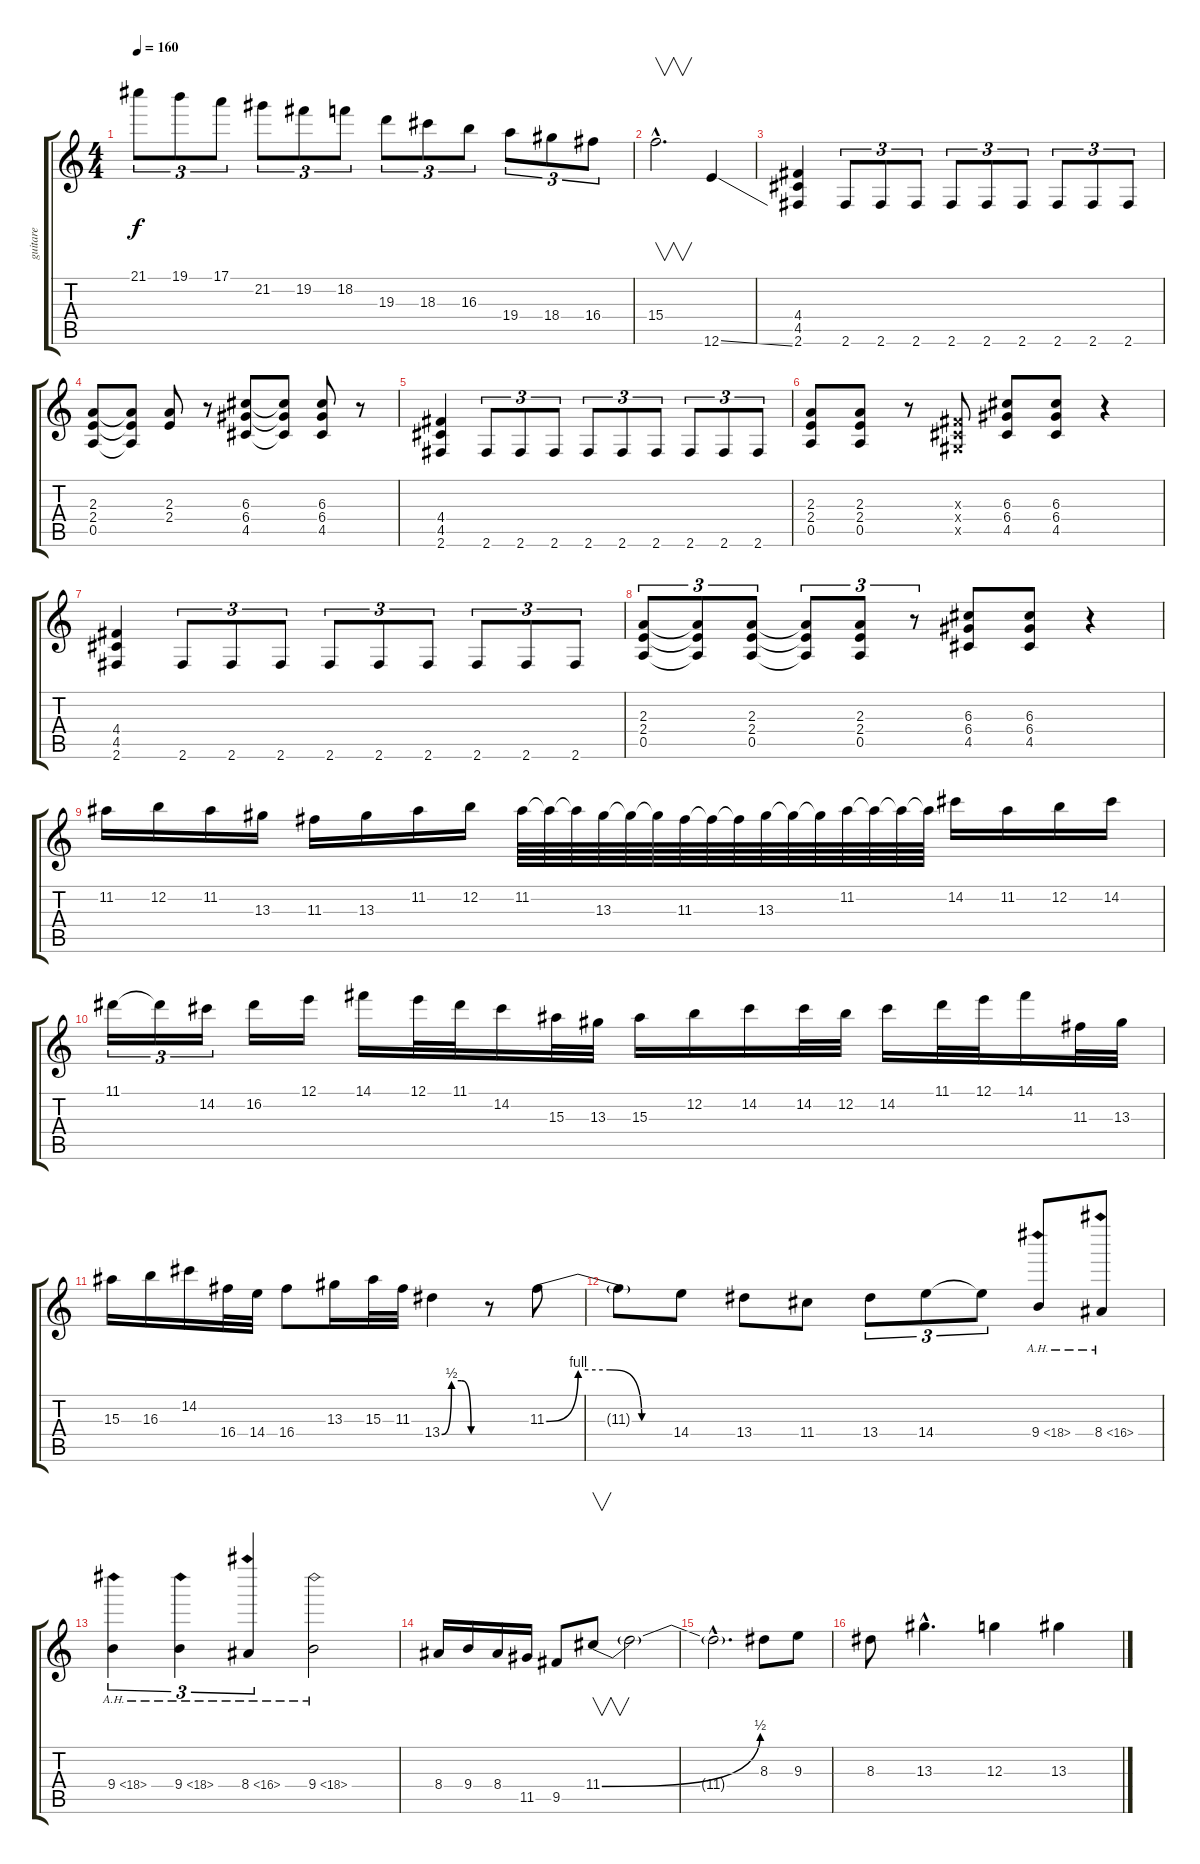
\track ("guitare" "guitare") {instrument distortionguitar}
\staff {score tabs}
\tuning (E4 B3 G3 D3 A2 E2) {hide}
\ts (4 4)
\tempo 160
\clef g2
\ks c
21.1.8{tu (3 2) dy f} 19.1.8{tu (3 2)} 17.1.8{tu (3 2)} 21.2.8{tu (3 2)} 19.2.8{tu (3 2)} 18.2.8{tu (3 2)} 19.3.8{tu (3 2)} 18.3.8{tu (3 2)} 16.3.8{tu (3 2)} 19.4.8{tu (3 2)} 18.4.8{tu (3 2)} 16.4.8{tu (3 2)} |
15.4{hac}.2{v d} 12.6{ss}.4 |
(4.4 4.5 2.6).4 2.6.8{tu (3 2)} 2.6.8{tu (3 2)} 2.6.8{tu (3 2)} 2.6.8{tu (3 2)} 2.6.8{tu (3 2)} 2.6.8{tu (3 2)} 2.6.8{tu (3 2)} 2.6.8{tu (3 2)} 2.6.8{tu (3 2)} |
(2.3 2.4 0.5).8 (2.3{t} 2.4{t} 0.5{t}).8 (2.3 2.4).8 r.8 (6.3 6.4 4.5).8 (6.3{t} 6.4{t} 4.5{t}).8 (6.3 6.4 4.5).8 r.8 |
(4.4 4.5 2.6).4 2.6.8{tu (3 2)} 2.6.8{tu (3 2)} 2.6.8{tu (3 2)} 2.6.8{tu (3 2)} 2.6.8{tu (3 2)} 2.6.8{tu (3 2)} 2.6.8{tu (3 2)} 2.6.8{tu (3 2)} 2.6.8{tu (3 2)} |
(2.3 2.4 0.5).8 (2.3 2.4 0.5).8 r.8 (-1.3{x} -1.4{x} -1.5{x}).8 (6.3 6.4 4.5).8 (6.3 6.4 4.5).8 r.4 |
(4.4 4.5 2.6).4 2.6.8{tu (3 2)} 2.6.8{tu (3 2)} 2.6.8{tu (3 2)} 2.6.8{tu (3 2)} 2.6.8{tu (3 2)} 2.6.8{tu (3 2)} 2.6.8{tu (3 2)} 2.6.8{tu (3 2)} 2.6.8{tu (3 2)} |
(2.3 2.4 0.5).8{tu (3 2)} (2.3{t} 2.4{t} 0.5{t}).8{tu (3 2)} (2.3 2.4 0.5).8{tu (3 2)} (2.3{t} 2.4{t} 0.5{t}).8{tu (3 2)} (2.3 2.4 0.5).8{tu (3 2)} r.8{tu (3 2)} (6.3 6.4 4.5).8 (6.3 6.4 4.5).8 r.4 |
11.2.16 12.2.16 11.2.16 13.3.16 11.3.16 13.3.16 11.2.16 12.2.16 11.2.64 11.2{t}.64 11.2{t}.64 13.3.64 13.3{t}.64 13.3{t}.64 11.3.64 11.3{t}.64 11.3{t}.64 13.3.64 13.3{t}.64 13.3{t}.64 11.2.64 11.2{t}.64 11.2{t}.64 11.2{t}.64 14.2.16 11.2.16 12.2.16 14.2.16 |
11.1.16{tu (3 2)} 11.1{t}.16{tu (3 2)} 14.2.16{tu (3 2)} 16.2.16 12.1.16 14.1.16 12.1.32 11.1.32 14.2.16 15.3.32 13.3.32 15.3.16 12.2.16 14.2.16 14.2.32 12.2.32 14.2.16 11.1.32 12.1.32 14.1.16 11.3.32 13.3.32 |
15.3.16 16.3.16 14.2.16 16.4.32 14.4.32 16.4.8 13.3.16 15.3.32 11.3.32 13.4{be (custom 0 0 15 2 30 2 45 0 60 0)}.4 r.8 11.3{be (custom 0 0 15 4 30 4 45 0 60 0)}.8 |
11.3{t}.8 14.4.8 13.4.8 11.4.8 13.4.8{tu (3 2)} 14.4.8{tu (3 2)} 14.4{t}.8{tu (3 2)} 9.4{ah 9}.8 8.4{ah 8}.8 |
9.4{ah 9}.4{tu (3 2)} 9.4{ah 9}.4{tu (3 2)} 8.4{ah 8}.4{tu (3 2)} 9.4{ah 9}.2 |
8.4.16 9.4.16 8.4.16 11.5.16 9.5.8 11.4{be (bend 0 0 60 2)}.8{v} 11.4{t}.2 |
11.4{hac t}.2{d} 8.3.8 9.3.8 |
8.3.8 13.3{hac}.4{d} 12.3.4 13.3.4
